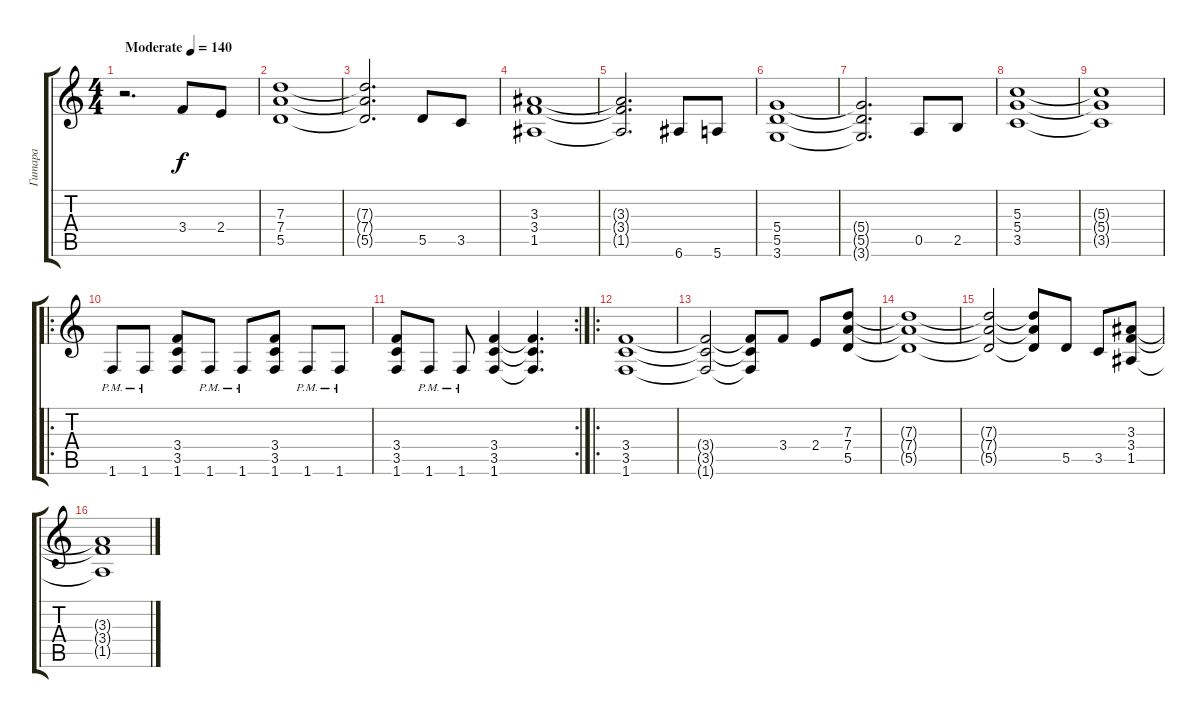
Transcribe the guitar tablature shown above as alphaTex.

\track ("Гитара" "Гитара") {instrument distortionguitar}
\staff {score tabs}
\tuning (E4 B3 G3 D3 A2 E2) {hide}
\ts (4 4)
\tempo (140 "Moderate")
\clef g2
\ks c
r.2{d dy f instrument distortionguitar} 3.4.8 2.4.8 |
(7.3 7.4 5.5).1 |
(7.3{t} 7.4{t} 5.5{t}).2{d} 5.5.8 3.5.8 |
(3.3 3.4 1.5).1 |
(3.3{t} 3.4{t} 1.5{t}).2{d} 6.6.8 5.6.8 |
(5.4 5.5 3.6).1 |
(5.4{t} 5.5{t} 3.6{t}).2{d} 0.5.8 2.5.8 |
(5.3 5.4 3.5).1 |
(5.3{t} 5.4{t} 3.5{t}).1 |
\ro
1.6{pm}.8 1.6{pm}.8 (3.4 3.5 1.6).8 1.6{pm}.8 1.6{pm}.8 (3.4 3.5 1.6).8 1.6{pm}.8 1.6{pm}.8 |
\rc 2
(3.4 3.5 1.6).8 1.6{pm}.8 1.6{pm}.8 (3.4 3.5 1.6).4 (3.4{t} 3.5{t} 1.6{t}).4{d} |
\ro
(3.4 3.5 1.6).1 |
(3.4{t} 3.5{t} 1.6{t}).2 (3.4{t} 3.5{t} 1.6{t}).8 3.4.8 2.4.8 (7.3 7.4 5.5).8 |
(7.3{t} 7.4{t} 5.5{t}).1 |
(7.3{t} 7.4{t} 5.5{t}).2 (7.3{t} 7.4{t} 5.5{t}).8 5.5.8 3.5.8 (3.3 3.4 1.5).8 |
(3.3{t} 3.4{t} 1.5{t}).1
